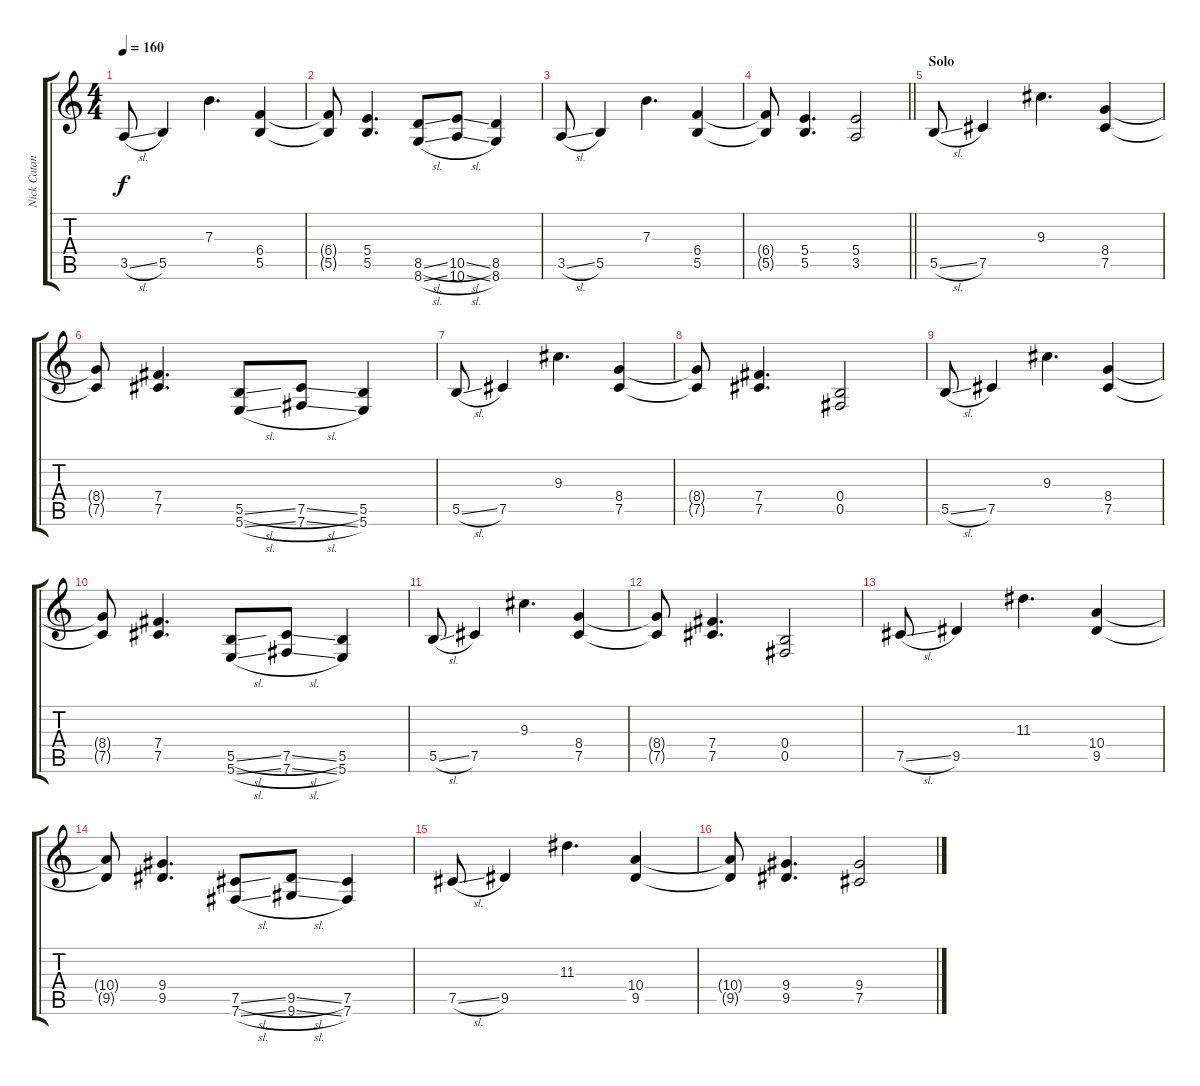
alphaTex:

\track ("Nick Catanese" "Nick Catan") {instrument overdrivenguitar}
\staff {score tabs}
\tuning (Db4 Ab3 E3 B2 Gb2 B1) {hide}
\ts (4 4)
\tempo 160
\clef g2
\ks c
3.5{sl}.8{dy f} 5.5.4 7.3.4{d} (6.4 5.5).4 |
(6.4{t} 5.5{t}).8 (5.4 5.5).4{d} (8.5{sl} 8.6{sl}).8 (10.5{sl} 10.6{sl}).8 (8.5 8.6).4 |
3.5{sl}.8 5.5.4 7.3.4{d} (6.4 5.5).4 |
\barLineRight lightlight
(6.4{t} 5.5{t}).8 (5.4 5.5).4{d} (5.4 3.5).2 |
\section ("" "Solo")
5.5{sl}.8 7.5.4 9.3.4{d} (8.4 7.5).4 |
(8.4{t} 7.5{t}).8 (7.4 7.5).4{d} (5.5{sl} 5.6{sl}).8 (7.5{sl} 7.6{sl}).8 (5.5 5.6).4 |
5.5{sl}.8 7.5.4 9.3.4{d} (8.4 7.5).4 |
(8.4{t} 7.5{t}).8 (7.4 7.5).4{d} (0.4 0.5).2 |
5.5{sl}.8 7.5.4 9.3.4{d} (8.4 7.5).4 |
(8.4{t} 7.5{t}).8 (7.4 7.5).4{d} (5.5{sl} 5.6{sl}).8 (7.5{sl} 7.6{sl}).8 (5.5 5.6).4 |
5.5{sl}.8 7.5.4 9.3.4{d} (8.4 7.5).4 |
(8.4{t} 7.5{t}).8 (7.4 7.5).4{d} (0.4 0.5).2 |
7.5{sl}.8 9.5.4 11.3.4{d} (10.4 9.5).4 |
(10.4{t} 9.5{t}).8 (9.4 9.5).4{d} (7.5{sl} 7.6{sl}).8 (9.5{sl} 9.6{sl}).8 (7.5 7.6).4 |
7.5{sl}.8 9.5.4 11.3.4{d} (10.4 9.5).4 |
(10.4{t} 9.5{t}).8 (9.4 9.5).4{d} (9.4 7.5).2
